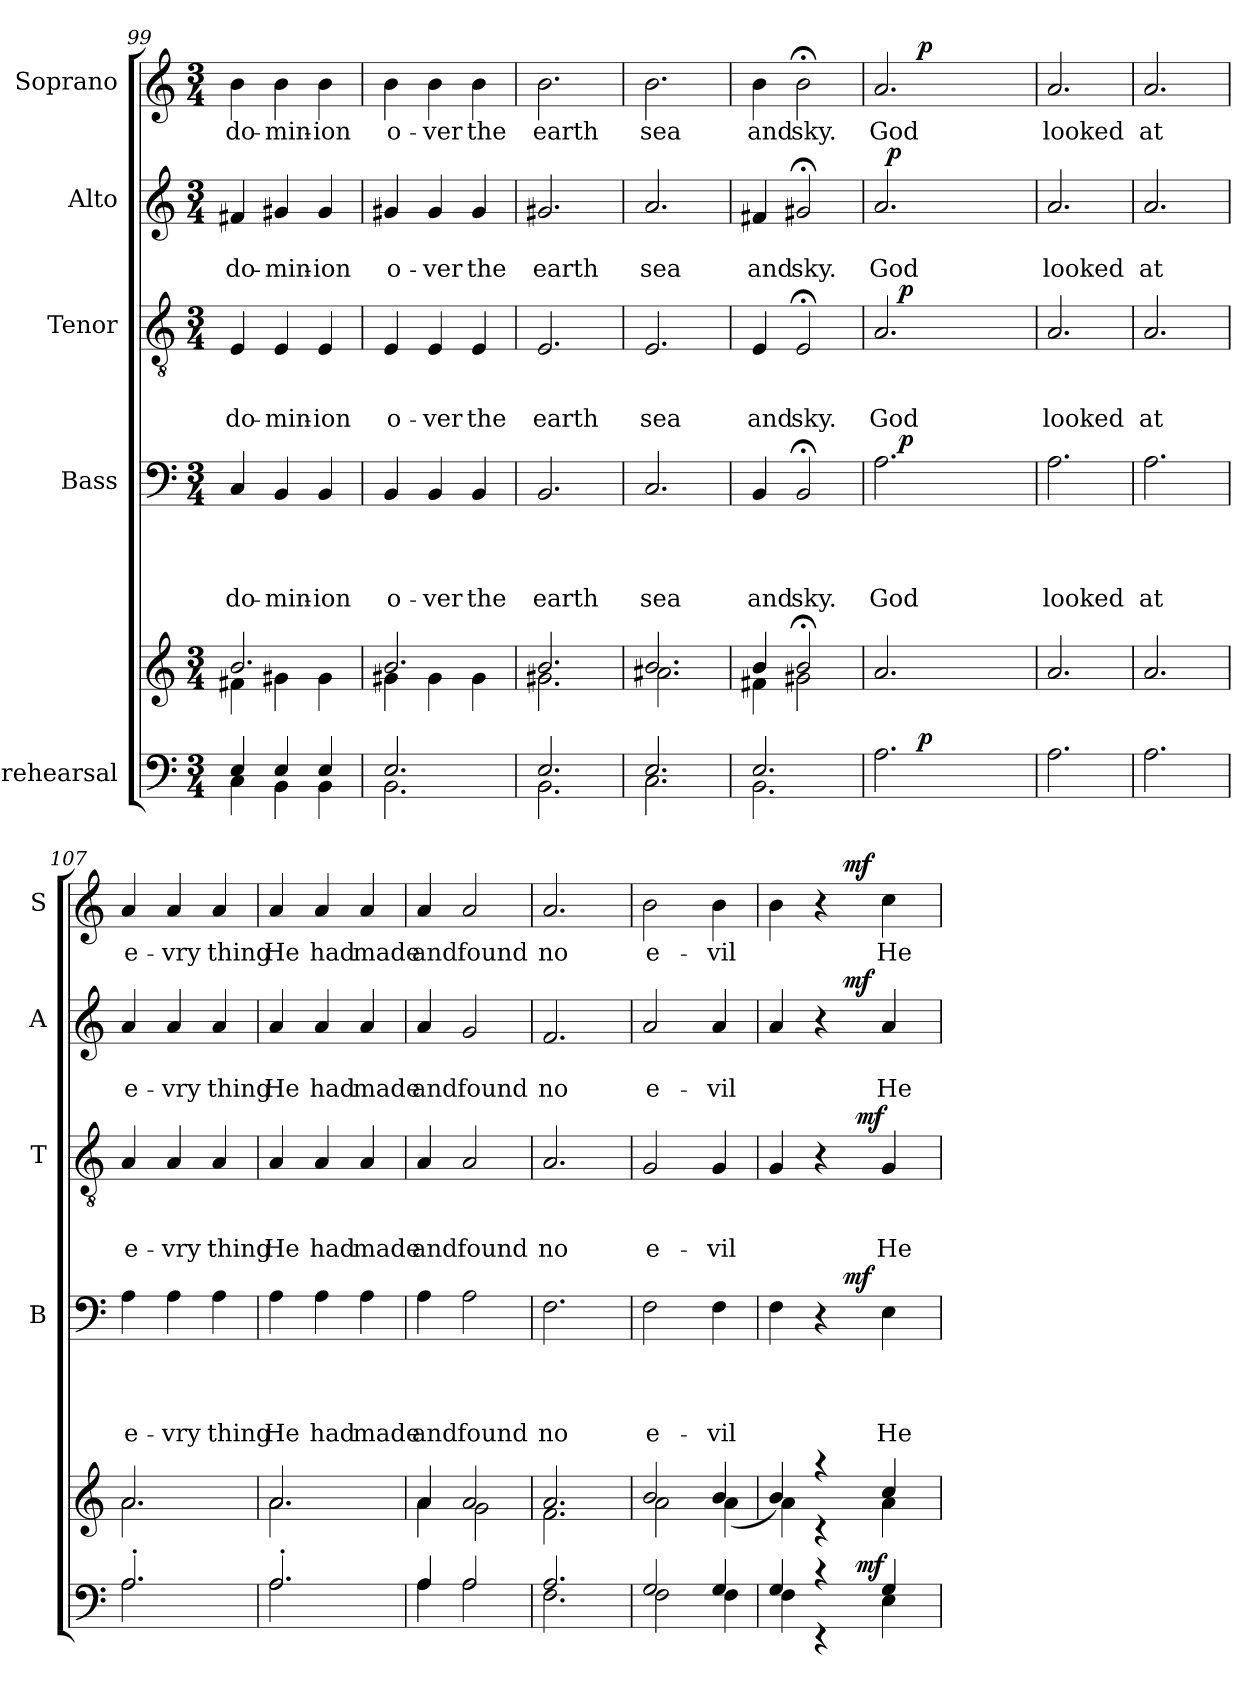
**kern	**kern	**dynam	**kern	**text	**text	**text	**text	**dynam	**kern	**text	**text	**text	**dynam	**kern	**text	**text	**dynam	**kern	**text	**dynam
*part5	*part5	*part5	*part4	*part4	*part4	*part4	*part4	*part4	*part3	*part3	*part3	*part3	*part3	*part2	*part2	*part2	*part2	*part1	*part1	*part1
*staff6	*staff5	*staff5/6	*staff4	*staff4	*staff4	*staff4	*staff4	*staff4	*staff3	*staff3	*staff3	*staff3	*staff3	*staff2	*staff2	*staff2	*staff2	*staff1	*staff1	*staff1
*I"rehearsal	*	*	*I"Bass	*	*	*	*	*	*I"Tenor	*	*	*	*	*I"Alto	*	*	*	*I"Soprano	*	*
*	*	*	*I'B	*	*	*	*	*	*I'T	*	*	*	*	*I'A	*	*	*	*I'S	*	*
*clefF4	*clefG2	*	*clefF4	*	*	*	*	*	*clefGv2	*	*	*	*	*clefG2	*	*	*	*clefG2	*	*
*k[]	*k[]	*	*k[]	*	*	*	*	*	*k[]	*	*	*	*	*k[]	*	*	*	*k[]	*	*
*C:	*C:	*	*C:	*	*	*	*	*	*C:	*	*	*	*	*C:	*	*	*	*C:	*	*
*M3/4	*M3/4	*	*M3/4	*	*	*	*	*	*M3/4	*	*	*	*	*M3/4	*	*	*	*M3/4	*	*
=99	=99	=99	=99	=99	=99	=99	=99	=99	=99	=99	=99	=99	=99	=99	=99	=99	=99	=99	=99	=99
*^	*^	*	*	*	*	*	*	*	*	*	*	*	*	*	*	*	*	*	*	*
!	!	!	!	!	!	!	!	!	!LO:LY:b	!	!	!	!	!LO:LY:b	!	!	!	!LO:LY:b	!	!	!LO:LY:b	!
4E/	4C\	2.b/	4f#X\	.	4C/	.	.	.	do-	.	4E/	.	.	do-	.	4f#X/	.	do-	.	4b\	do-	.
!	!	!	!	!	!	!	!	!	!LO:LY:b	!	!	!	!	!LO:LY:b	!	!	!	!LO:LY:b	!	!	!LO:LY:b	!
4E/	4BB\	.	4g#X\	.	4BB/	.	.	.	-min-	.	4E/	.	.	-min-	.	4g#X/	.	-min-	.	4b\	-min-	.
!	!	!	!	!	!	!	!	!	!LO:LY:b:rj	!	!	!	!	!LO:LY:b:rj	!	!	!	!LO:LY:b:rj	!	!	!LO:LY:b:rj	!
4E/	4BB\	.	4g#\	.	4BB/	.	.	.	-ion	.	4E/	.	.	-ion	.	4g#/	.	-ion	.	4b\	-ion	.
=100	=100	=100	=100	=100	=100	=100	=100	=100	=100	=100	=100	=100	=100	=100	=100	=100	=100	=100	=100	=100	=100	=100
!	!	!	!	!	!	!	!	!	!LO:LY:b	!	!	!	!	!LO:LY:b	!	!	!	!LO:LY:b	!	!	!LO:LY:b	!
2.E/	2.BB\	2.b/	4g#X\	.	4BB/	.	.	.	o-	.	4E/	.	.	o-	.	4g#X/	.	o-	.	4b\	o-	.
!	!	!	!	!	!	!	!	!	!LO:LY:b	!	!	!	!	!LO:LY:b	!	!	!	!LO:LY:b	!	!	!LO:LY:b	!
.	.	.	4g#\	.	4BB/	.	.	.	-ver	.	4E/	.	.	-ver	.	4g#/	.	-ver	.	4b\	-ver	.
!	!	!	!	!	!	!	!	!	!LO:LY:b	!	!	!	!	!LO:LY:b	!	!	!	!LO:LY:b	!	!	!LO:LY:b	!
.	.	.	4g#\	.	4BB/	.	.	.	the	.	4E/	.	.	the	.	4g#/	.	the	.	4b\	the	.
=101	=101	=101	=101	=101	=101	=101	=101	=101	=101	=101	=101	=101	=101	=101	=101	=101	=101	=101	=101	=101	=101	=101
!	!	!	!	!	!	!	!	!	!LO:LY:b	!	!	!	!	!LO:LY:b	!	!	!	!LO:LY:b	!	!	!LO:LY:b	!
2.E/	2.BB\	2.b/	2.g#X\	.	2.BB/	.	.	.	earth	.	2.E/	.	.	earth	.	2.g#X/	.	earth	.	2.b\	earth	.
=102	=102	=102	=102	=102	=102	=102	=102	=102	=102	=102	=102	=102	=102	=102	=102	=102	=102	=102	=102	=102	=102	=102
!	!	!	!	!	!	!	!	!	!LO:LY:b	!	!	!	!	!LO:LY:b	!	!	!	!LO:LY:b	!	!	!LO:LY:b	!
2.E/	2.C\	2.b/	2.a#X\	.	2.C/	.	.	.	sea	.	2.E/	.	.	sea	.	2.a/	.	sea	.	2.b\	sea	.
=103	=103	=103	=103	=103	=103	=103	=103	=103	=103	=103	=103	=103	=103	=103	=103	=103	=103	=103	=103	=103	=103	=103
!	!	!	!	!	!	!	!	!	!LO:LY:b	!	!	!	!	!LO:LY:b	!	!	!	!LO:LY:b	!	!	!LO:LY:b	!
2.E/	2.BB\	4b/	4f#X\	.	4BB/	.	.	.	and	.	4E/	.	.	and	.	4f#X/	.	and	.	4b\	and	.
!	!	!	!	!	!	!	!	!	!LO:LY:b	!	!	!	!	!LO:LY:b	!	!	!	!LO:LY:b	!	!	!LO:LY:b	!
.	.	2b;</	2g#X\	.	2BB;/	.	.	.	sky.	.	2E;/	.	.	sky.	.	2g#X;/	.	sky.	.	2b;<\	sky.	.
=104	=104	=104	=104	=104	=104	=104	=104	=104	=104	=104	=104	=104	=104	=104	=104	=104	=104	=104	=104	=104	=104	=104
!	!	!	!	!	!	!	!	!	!LO:LY:b	!	!	!	!	!LO:LY:b	!	!	!	!LO:LY:b	!	!	!LO:LY:b	!
*	*	*v	*v	*	*^	*	*	*	*	*	*^	*	*	*	*	*^	*	*	*	*^	*	*
2.A\	8ryy	2.a/	.	2.A\	16ryy	.	.	.	God	.	2.A/	16ryy	.	.	God	.	2.a/	32ryy	.	God	.	2.a/	8ryy	God	.
!	!	!	!	!	!	!	!	!	!	!	!	!	!	!	!	!	!	!	!	!	!LO:DY:a	!	!	!	!
.	.	.	.	.	.	.	.	.	.	.	.	.	.	.	.	.	.	2ryy	.	.	p	.	.	.	.
!	!	!	!	!	!	!	!	!	!	!LO:DY:a	!	!	!	!	!	!LO:DY:a	!	!	!	!	!	!	!	!	!
.	.	.	.	.	2ryy	.	.	.	.	p	.	2ryy	.	.	.	p	.	.	.	.	.	.	.	.	.
!	!	!	!LO:DY:a=2	!	!	!	!	!	!	!	!	!	!	!	!	!	!	!	!	!	!	!	!	!	!LO:DY:a
.	2ryy	.	p	.	.	.	.	.	.	.	.	.	.	.	.	.	.	.	.	.	.	.	2ryy	.	p
.	.	.	.	.	.	.	.	.	.	.	.	.	.	.	.	.	.	8..ryy	.	.	.	.	.	.	.
.	.	.	.	.	8.ryy	.	.	.	.	.	.	8.ryy	.	.	.	.	.	.	.	.	.	.	.	.	.
.	8ryy	.	.	.	.	.	.	.	.	.	.	.	.	.	.	.	.	.	.	.	.	.	8ryy	.	.
=105	=105	=105	=105	=105	=105	=105	=105	=105	=105	=105	=105	=105	=105	=105	=105	=105	=105	=105	=105	=105	=105	=105	=105	=105	=105
!	!	!	!	!	!	!	!	!	!LO:LY:b	!	!	!	!	!	!LO:LY:b	!	!	!	!	!LO:LY:b	!	!	!	!LO:LY:b	!
*	*	*	*	*v	*v	*	*	*	*	*	*	*	*	*	*	*	*v	*v	*	*	*	*v	*v	*	*
*v	*v	*	*	*	*	*	*	*	*	*v	*v	*	*	*	*	*	*	*	*	*	*	*
2.A\	2.a/	.	2.A\	.	.	.	looked	.	2.A/	.	.	looked	.	2.a/	.	looked	.	2.a/	looked	.
=106	=106	=106	=106	=106	=106	=106	=106	=106	=106	=106	=106	=106	=106	=106	=106	=106	=106	=106	=106	=106
!	!	!	!	!	!	!	!LO:LY:b	!	!	!	!	!LO:LY:b	!	!	!	!LO:LY:b	!	!	!LO:LY:b	!
2.A\	2.a/	.	2.A\	.	.	.	at	.	2.A/	.	.	at	.	2.a/	.	at	.	2.a/	at	.
!!LO:PB:g=z
=107	=107	=107	=107	=107	=107	=107	=107	=107	=107	=107	=107	=107	=107	=107	=107	=107	=107	=107	=107	=107
*^	*^	*	*	*	*	*	*	*	*	*	*	*	*	*	*	*	*	*	*	*
!	!	!	!	!	!	!	!	!	!LO:LY:b	!	!	!	!	!LO:LY:b	!	!	!	!LO:LY:b	!	!	!LO:LY:b	!
2.A'>/	2.A\	2.a/	2.a\	.	4A\	.	.	.	e-	.	4A/	.	.	e-	.	4a/	.	e-	.	4a/	e-	.
!	!	!	!	!	!	!	!	!	!LO:LY:b	!	!	!	!	!LO:LY:b	!	!	!	!LO:LY:b	!	!	!LO:LY:b	!
.	.	.	.	.	4A\	.	.	.	-vry	.	4A/	.	.	-vry	.	4a/	.	-vry	.	4a/	-vry	.
!	!	!	!	!	!	!	!	!	!LO:LY:b	!	!	!	!	!LO:LY:b	!	!	!	!LO:LY:b	!	!	!LO:LY:b	!
.	.	.	.	.	4A\	.	.	.	thing	.	4A/	.	.	thing	.	4a/	.	thing	.	4a/	thing	.
=108	=108	=108	=108	=108	=108	=108	=108	=108	=108	=108	=108	=108	=108	=108	=108	=108	=108	=108	=108	=108	=108	=108
!	!	!	!	!	!	!	!	!	!LO:LY:b	!	!	!	!	!LO:LY:b	!	!	!	!LO:LY:b	!	!	!LO:LY:b	!
2.A'>/	2.A\	2.a/	2.a\	.	4A\	.	.	.	He	.	4A/	.	.	He	.	4a/	.	He	.	4a/	He	.
!	!	!	!	!	!	!	!	!	!LO:LY:b	!	!	!	!	!LO:LY:b	!	!	!	!LO:LY:b	!	!	!LO:LY:b	!
.	.	.	.	.	4A\	.	.	.	had	.	4A/	.	.	had	.	4a/	.	had	.	4a/	had	.
!	!	!	!	!	!	!	!	!	!LO:LY:b	!	!	!	!	!LO:LY:b	!	!	!	!LO:LY:b	!	!	!LO:LY:b	!
.	.	.	.	.	4A\	.	.	.	made	.	4A/	.	.	made	.	4a/	.	made	.	4a/	made	.
=109	=109	=109	=109	=109	=109	=109	=109	=109	=109	=109	=109	=109	=109	=109	=109	=109	=109	=109	=109	=109	=109	=109
!	!	!	!	!	!	!	!	!	!LO:LY:b	!	!	!	!	!LO:LY:b	!	!	!	!LO:LY:b	!	!	!LO:LY:b	!
4A/	4A\	4a/	4a\	.	4A\	.	.	.	and	.	4A/	.	.	and	.	4a/	.	and	.	4a/	and	.
!	!	!	!	!	!	!	!	!	!LO:LY:b	!	!	!	!	!LO:LY:b	!	!	!	!LO:LY:b	!	!	!LO:LY:b	!
2A/	2A\	2a/	2g\	.	2A\	.	.	.	found	.	2A/	.	.	found	.	2g/	.	found	.	2a/	found	.
=110	=110	=110	=110	=110	=110	=110	=110	=110	=110	=110	=110	=110	=110	=110	=110	=110	=110	=110	=110	=110	=110	=110
!	!	!	!	!	!	!	!	!	!LO:LY:b	!	!	!	!	!LO:LY:b	!	!	!	!LO:LY:b	!	!	!LO:LY:b	!
2.A/	2.F\	2.a/	2.f\	.	2.F\	.	.	.	no	.	2.A/	.	.	no	.	2.f/	.	no	.	2.a/	no	.
=111	=111	=111	=111	=111	=111	=111	=111	=111	=111	=111	=111	=111	=111	=111	=111	=111	=111	=111	=111	=111	=111	=111
!	!	!	!	!	!	!	!	!	!LO:LY:b	!	!	!	!	!LO:LY:b	!	!	!	!LO:LY:b	!	!	!LO:LY:b	!
2G/	2F\	2b/	2a\	.	2F\	.	.	.	e-	.	2G/	.	.	e-	.	2a/	.	e-	.	2b\	e-	.
!	!	!	!	!	!	!	!	!	!LO:LY:b	!	!	!	!	!LO:LY:b	!	!	!	!LO:LY:b	!	!	!LO:LY:b	!
4G/	4F\	4b/	(<4a\	.	4F\	.	.	.	-vil	.	4G/	.	.	-vil	.	4a/	.	-vil	.	4b\	-vil	.
=112	=112	=112	=112	=112	=112	=112	=112	=112	=112	=112	=112	=112	=112	=112	=112	=112	=112	=112	=112	=112	=112	=112
*	*^	*	*	*	*^	*	*	*	*	*	*^	*	*	*	*	*^	*	*	*	*^	*	*
4G/	4F\	4ryy	4b/)	4a\	.	4F\	4.ryy	.	.	.	.	.	4G/	4ryy	.	.	.	.	4a/	4.ryy	.	.	.	4b\	4.ryy	.	.
4rc	4rEE	8ryy	4raa	4rc	.	4r	.	.	.	.	.	.	4r	8ryy	.	.	.	.	4r	.	.	.	.	4r	.	.	.
!	!	!	!	!	!	!	!	!	!	!	!	!LO:DY:a	!	!	!	!	!	!	!	!	!	!	!LO:DY:a	!	!	!	!LO:DY:a
.	.	32ryy	.	.	.	.	4.ryy	.	.	.	.	mf	.	32ryy	.	.	.	.	.	4.ryy	.	.	mf	.	4.ryy	.	mf
!	!	!	!	!	!LO:DY:a=2	!	!	!	!	!	!	!	!	!	!	!	!	!LO:DY:a	!	!	!	!	!	!	!	!	!
.	.	4ryy	.	.	mf	.	.	.	.	.	.	.	.	4ryy	.	.	.	mf	.	.	.	.	.	.	.	.	.
!	!	!	!	!	!	!	!	!	!	!	!LO:LY:b	!	!	!	!	!	!LO:LY:b	!	!	!	!	!LO:LY:b	!	!	!	!LO:LY:b	!
4G/	4E\	.	4cc/	4a\	.	4E\	.	.	.	.	He	.	4G/	.	.	.	He	.	4a/	.	.	He	.	4cc\	.	He	.
.	.	16.ryy	.	.	.	.	.	.	.	.	.	.	.	16.ryy	.	.	.	.	.	.	.	.	.	.	.	.	.
*v	*v	*v	*	*	*	*v	*v	*	*	*	*	*	*v	*v	*	*	*	*	*v	*v	*	*	*	*v	*v	*	*
*	*v	*v	*	*	*	*	*	*	*	*	*	*	*	*	*	*	*	*	*	*	*
=	=	=	=	=	=	=	=	=	=	=	=	=	=	=	=	=	=	=	=	=
*-	*-	*-	*-	*-	*-	*-	*-	*-	*-	*-	*-	*-	*-	*-	*-	*-	*-	*-	*-	*-
